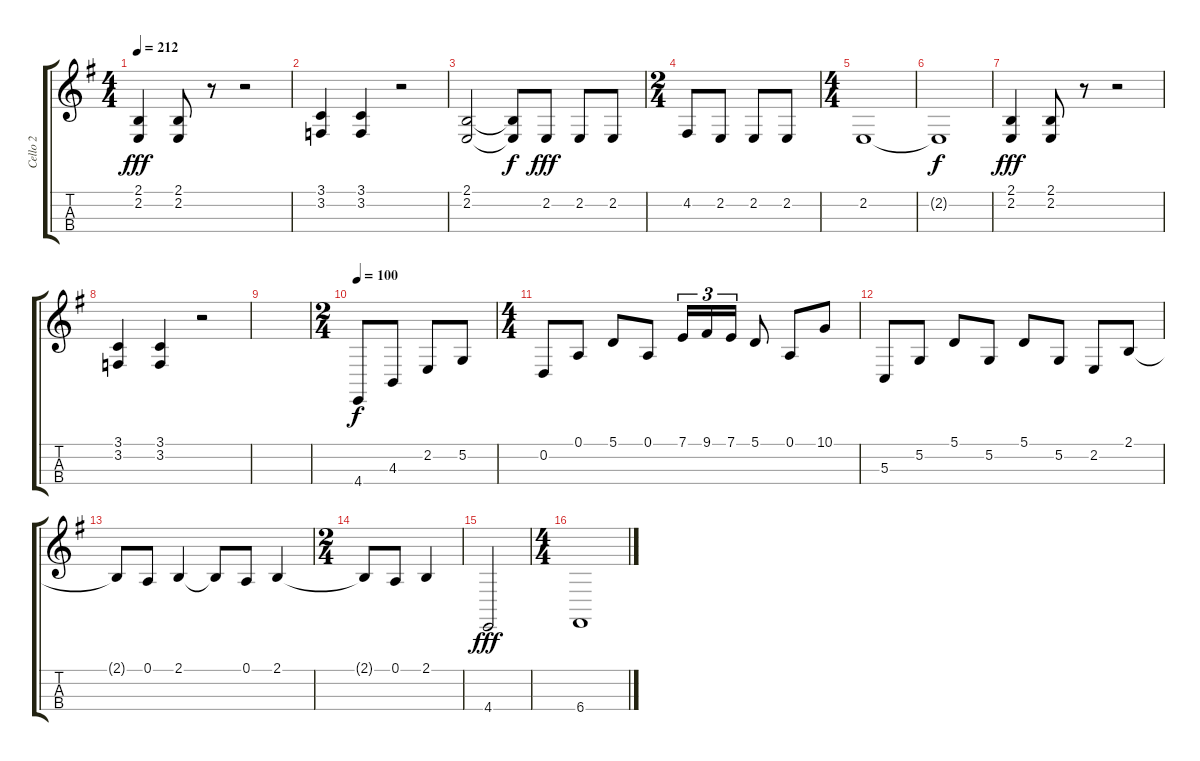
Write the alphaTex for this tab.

\track ("Cello 2" "Cello 2") {instrument cello}
\staff {score tabs}
\tuning (A3 D3 G2 C2) {hide}
\ts (4 4)
\tempo 212
\clef g2
\ks g
(2.1 2.2).4{dy fff} (2.1 2.2).8 r.8 r.2 |
(3.1 3.2).4 (3.1 3.2).4 r.2 |
(2.1 2.2).2 (2.1{t} 2.2{t}).8{dy f} 2.2.8{dy fff} 2.2.8 2.2.8 |
\ts (2 4)
4.2.8 2.2.8 2.2.8 2.2.8 |
\ts (4 4)
2.2.1 |
2.2{t}.1{dy f} |
(2.1 2.2).4{dy fff} (2.1 2.2).8 r.8 r.2 |
(3.1 3.2).4 (3.1 3.2).4 r.2 |
|
\ts (2 4)
\tempo 100
4.4.8{dy f} 4.3.8 2.2.8 5.2.8 |
\ts (4 4)
0.2.8 0.1.8 5.1.8 0.1.8 7.1.16{tu (3 2)} 9.1.16{tu (3 2)} 7.1.16{tu (3 2)} 5.1.8 0.1.8 10.1.8 |
5.3.8 5.2.8 5.1.8 5.2.8 5.1.8 5.2.8 2.2.8 2.1.8 |
2.1{t}.8 0.1.8 2.1.4 2.1{t}.8 0.1.8 2.1.4 |
\ts (2 4)
2.1{t}.8 0.1.8 2.1.4 |
4.4.2{dy fff} |
\ts (4 4)
6.4.1
